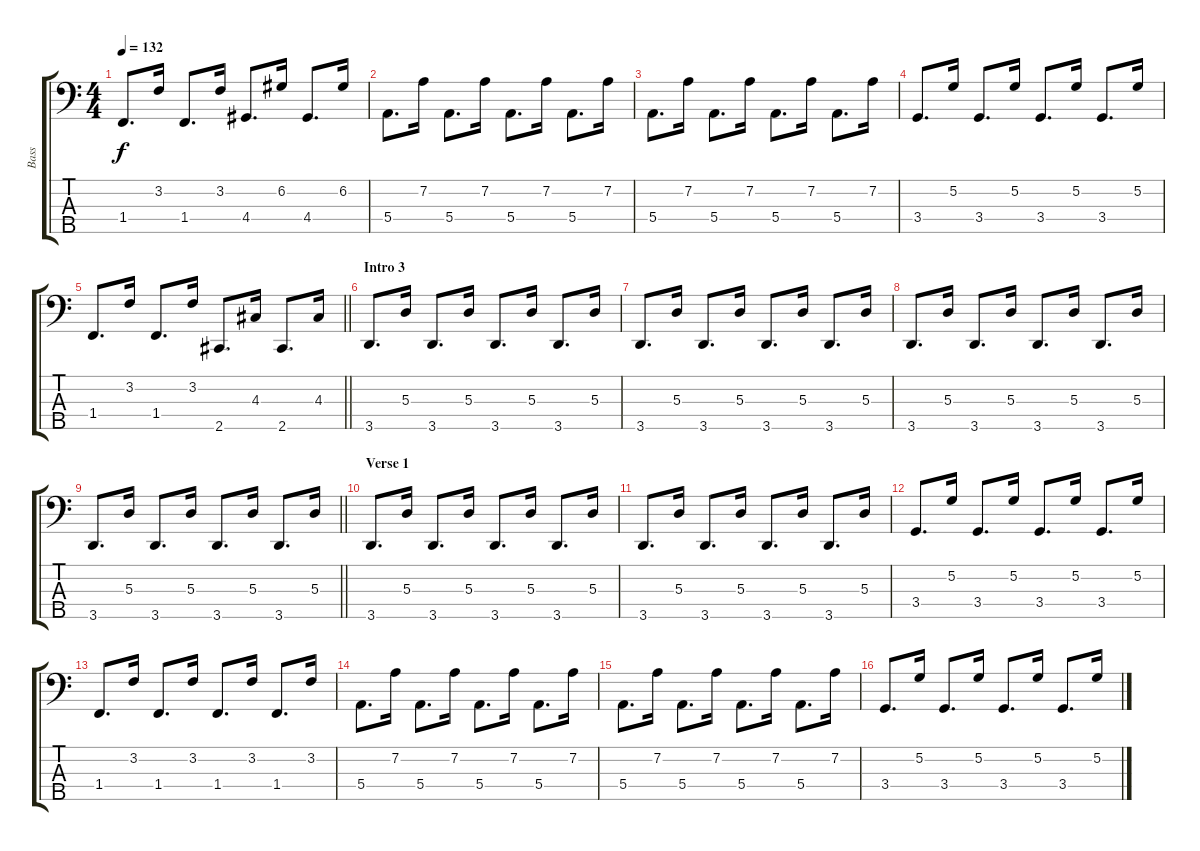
\track ("Bass" "Bass") {instrument electricbassfinger}
\staff {score tabs}
\tuning (G2 D2 A1 E1 B0) {hide}
\ts (4 4)
\tempo 132
\clef f4
\ks c
1.4.8{d dy f} 3.2.16 1.4.8{d} 3.2.16 4.4.8{d} 6.2.16 4.4.8{d} 6.2.16 |
5.4.8{d} 7.2.16 5.4.8{d} 7.2.16 5.4.8{d} 7.2.16 5.4.8{d} 7.2.16 |
5.4.8{d} 7.2.16 5.4.8{d} 7.2.16 5.4.8{d} 7.2.16 5.4.8{d} 7.2.16 |
3.4.8{d} 5.2.16 3.4.8{d} 5.2.16 3.4.8{d} 5.2.16 3.4.8{d} 5.2.16 |
\barLineRight lightlight
1.4.8{d} 3.2.16 1.4.8{d} 3.2.16 2.5.8{d} 4.3.16 2.5.8{d} 4.3.16 |
\section ("" "Intro 3")
3.5.8{d} 5.3.16 3.5.8{d} 5.3.16 3.5.8{d} 5.3.16 3.5.8{d} 5.3.16 |
3.5.8{d} 5.3.16 3.5.8{d} 5.3.16 3.5.8{d} 5.3.16 3.5.8{d} 5.3.16 |
3.5.8{d} 5.3.16 3.5.8{d} 5.3.16 3.5.8{d} 5.3.16 3.5.8{d} 5.3.16 |
\barLineRight lightlight
3.5.8{d} 5.3.16 3.5.8{d} 5.3.16 3.5.8{d} 5.3.16 3.5.8{d} 5.3.16 |
\section ("" "Verse 1")
3.5.8{d} 5.3.16 3.5.8{d} 5.3.16 3.5.8{d} 5.3.16 3.5.8{d} 5.3.16 |
3.5.8{d} 5.3.16 3.5.8{d} 5.3.16 3.5.8{d} 5.3.16 3.5.8{d} 5.3.16 |
3.4.8{d} 5.2.16 3.4.8{d} 5.2.16 3.4.8{d} 5.2.16 3.4.8{d} 5.2.16 |
1.4.8{d} 3.2.16 1.4.8{d} 3.2.16 1.4.8{d} 3.2.16 1.4.8{d} 3.2.16 |
5.4.8{d} 7.2.16 5.4.8{d} 7.2.16 5.4.8{d} 7.2.16 5.4.8{d} 7.2.16 |
5.4.8{d} 7.2.16 5.4.8{d} 7.2.16 5.4.8{d} 7.2.16 5.4.8{d} 7.2.16 |
3.4.8{d} 5.2.16 3.4.8{d} 5.2.16 3.4.8{d} 5.2.16 3.4.8{d} 5.2.16
